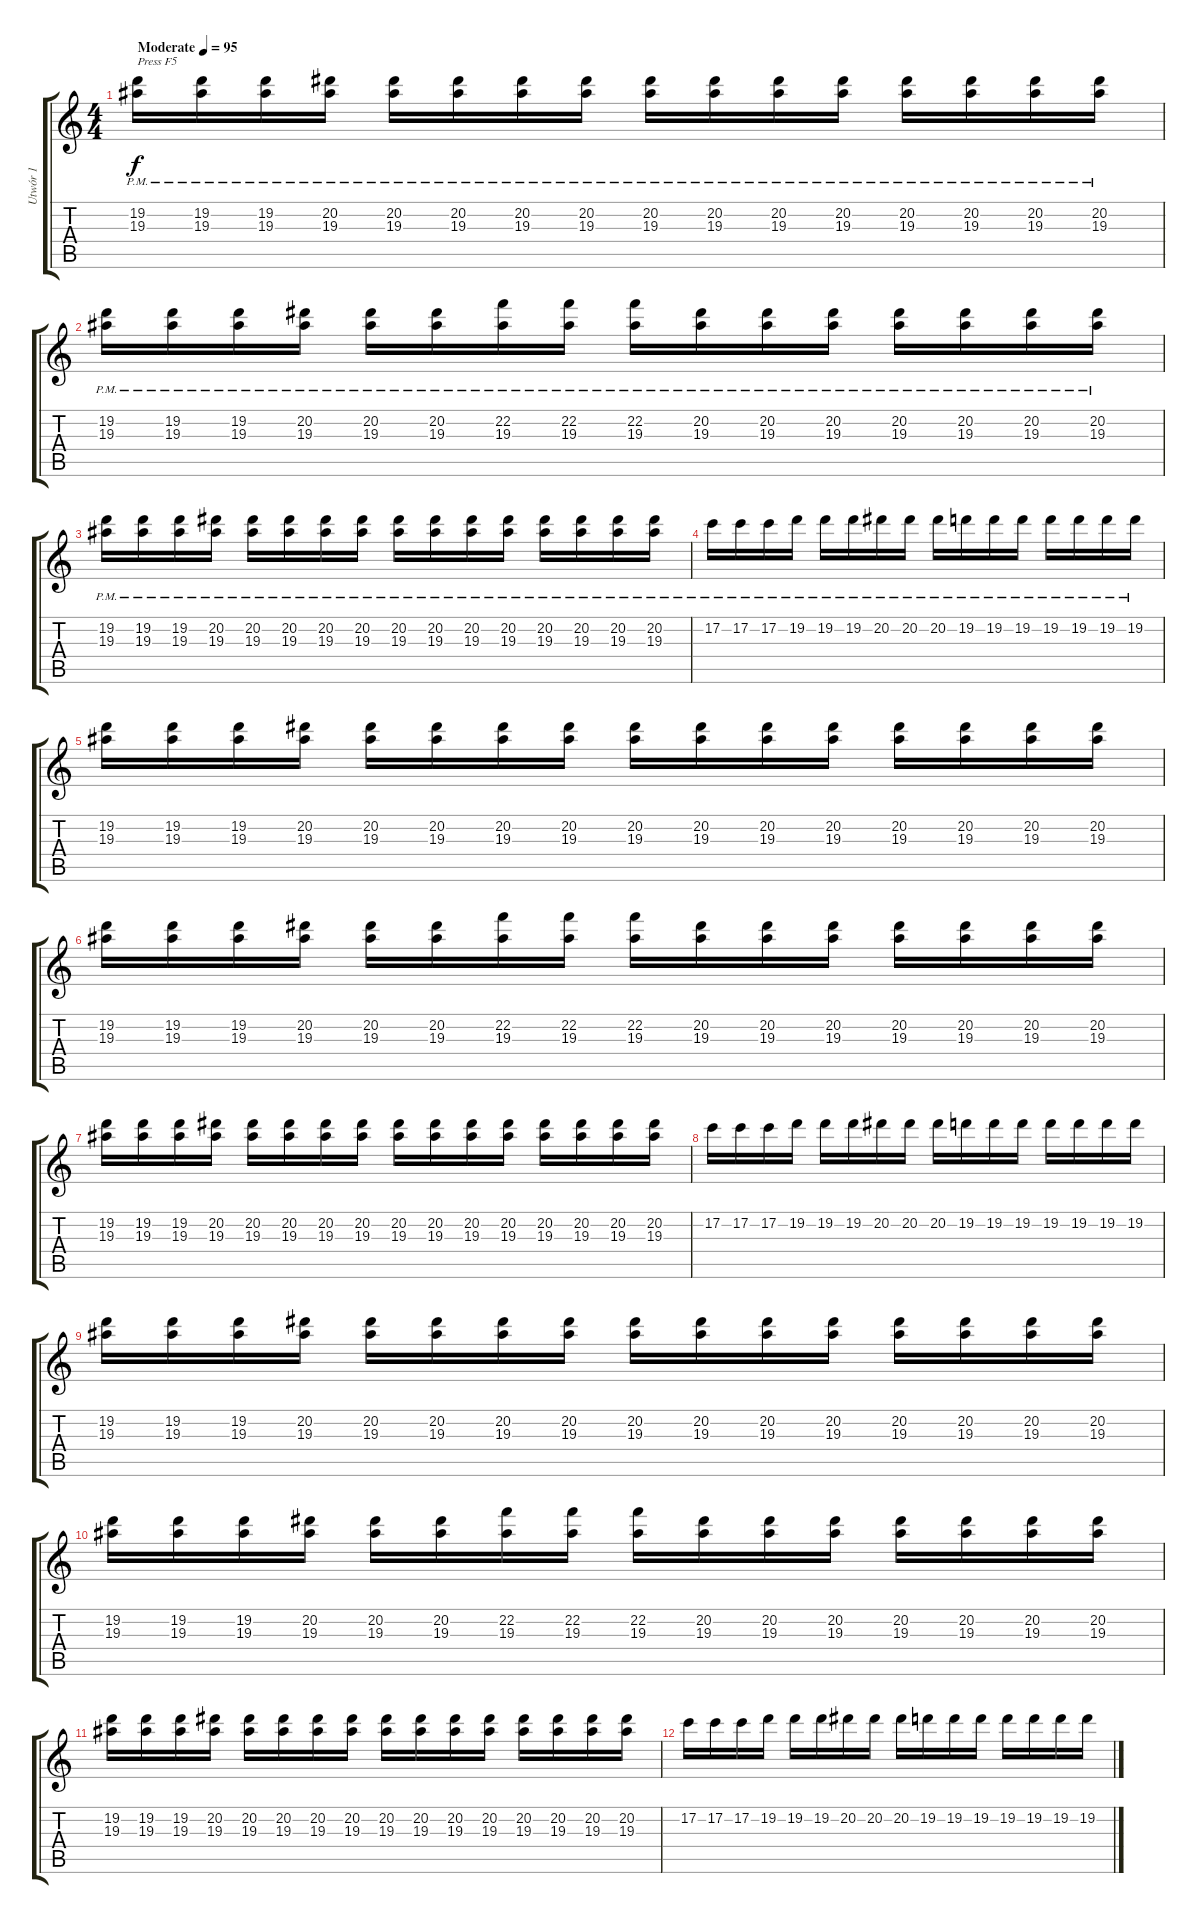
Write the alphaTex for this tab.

\track ("Utwór 1" "Utwór 1") {instrument distortionguitar}
\staff {score tabs}
\tuning (C4 G3 Eb3 Bb2 F2 C2) {hide}
\ts (4 4)
\tempo (95 "Moderate")
\clef g2
\ks c
(19.2{pm} 19.3{pm}).16{txt "Press F5" dy f instrument distortionguitar} (19.2{pm} 19.3{pm}).16 (19.2{pm} 19.3{pm}).16 (20.2{pm} 19.3{pm}).16 (20.2{pm} 19.3{pm}).16 (20.2{pm} 19.3{pm}).16 (20.2{pm} 19.3{pm}).16 (20.2{pm} 19.3{pm}).16 (20.2{pm} 19.3{pm}).16 (20.2{pm} 19.3{pm}).16 (20.2{pm} 19.3{pm}).16 (20.2{pm} 19.3{pm}).16 (20.2{pm} 19.3{pm}).16 (20.2{pm} 19.3{pm}).16 (20.2{pm} 19.3{pm}).16 (20.2{pm} 19.3{pm}).16 |
(19.2{pm} 19.3{pm}).16 (19.2{pm} 19.3{pm}).16 (19.2{pm} 19.3{pm}).16 (20.2{pm} 19.3{pm}).16 (20.2{pm} 19.3{pm}).16 (20.2{pm} 19.3{pm}).16 (22.2{pm} 19.3{pm}).16 (22.2{pm} 19.3{pm}).16 (22.2{pm} 19.3{pm}).16 (20.2{pm} 19.3{pm}).16 (20.2{pm} 19.3{pm}).16 (20.2{pm} 19.3{pm}).16 (20.2{pm} 19.3{pm}).16 (20.2{pm} 19.3{pm}).16 (20.2{pm} 19.3{pm}).16 (20.2{pm} 19.3{pm}).16 |
(19.2{pm} 19.3{pm}).16 (19.2{pm} 19.3{pm}).16 (19.2{pm} 19.3{pm}).16 (20.2{pm} 19.3{pm}).16 (20.2{pm} 19.3{pm}).16 (20.2{pm} 19.3{pm}).16 (20.2{pm} 19.3{pm}).16 (20.2{pm} 19.3{pm}).16 (20.2{pm} 19.3{pm}).16 (20.2{pm} 19.3{pm}).16 (20.2{pm} 19.3{pm}).16 (20.2{pm} 19.3{pm}).16 (20.2{pm} 19.3{pm}).16 (20.2{pm} 19.3{pm}).16 (20.2{pm} 19.3{pm}).16 (20.2{pm} 19.3{pm}).16 |
17.2{pm}.16 17.2{pm}.16 17.2{pm}.16 19.2{pm}.16 19.2{pm}.16 19.2{pm}.16 20.2{pm}.16 20.2{pm}.16 20.2{pm}.16 19.2{pm}.16 19.2{pm}.16 19.2{pm}.16 19.2{pm}.16 19.2{pm}.16 19.2{pm}.16 19.2{pm}.16 |
(19.2 19.3).16 (19.2 19.3).16 (19.2 19.3).16 (20.2 19.3).16 (20.2 19.3).16 (20.2 19.3).16 (20.2 19.3).16 (20.2 19.3).16 (20.2 19.3).16 (20.2 19.3).16 (20.2 19.3).16 (20.2 19.3).16 (20.2 19.3).16 (20.2 19.3).16 (20.2 19.3).16 (20.2 19.3).16 |
(19.2 19.3).16 (19.2 19.3).16 (19.2 19.3).16 (20.2 19.3).16 (20.2 19.3).16 (20.2 19.3).16 (22.2 19.3).16 (22.2 19.3).16 (22.2 19.3).16 (20.2 19.3).16 (20.2 19.3).16 (20.2 19.3).16 (20.2 19.3).16 (20.2 19.3).16 (20.2 19.3).16 (20.2 19.3).16 |
(19.2 19.3).16 (19.2 19.3).16 (19.2 19.3).16 (20.2 19.3).16 (20.2 19.3).16 (20.2 19.3).16 (20.2 19.3).16 (20.2 19.3).16 (20.2 19.3).16 (20.2 19.3).16 (20.2 19.3).16 (20.2 19.3).16 (20.2 19.3).16 (20.2 19.3).16 (20.2 19.3).16 (20.2 19.3).16 |
17.2.16 17.2.16 17.2.16 19.2.16 19.2.16 19.2.16 20.2.16 20.2.16 20.2.16 19.2.16 19.2.16 19.2.16 19.2.16 19.2.16 19.2.16 19.2.16 |
(19.2 19.3).16 (19.2 19.3).16 (19.2 19.3).16 (20.2 19.3).16 (20.2 19.3).16 (20.2 19.3).16 (20.2 19.3).16 (20.2 19.3).16 (20.2 19.3).16 (20.2 19.3).16 (20.2 19.3).16 (20.2 19.3).16 (20.2 19.3).16 (20.2 19.3).16 (20.2 19.3).16 (20.2 19.3).16 |
(19.2 19.3).16 (19.2 19.3).16 (19.2 19.3).16 (20.2 19.3).16 (20.2 19.3).16 (20.2 19.3).16 (22.2 19.3).16 (22.2 19.3).16 (22.2 19.3).16 (20.2 19.3).16 (20.2 19.3).16 (20.2 19.3).16 (20.2 19.3).16 (20.2 19.3).16 (20.2 19.3).16 (20.2 19.3).16 |
(19.2 19.3).16 (19.2 19.3).16 (19.2 19.3).16 (20.2 19.3).16 (20.2 19.3).16 (20.2 19.3).16 (20.2 19.3).16 (20.2 19.3).16 (20.2 19.3).16 (20.2 19.3).16 (20.2 19.3).16 (20.2 19.3).16 (20.2 19.3).16 (20.2 19.3).16 (20.2 19.3).16 (20.2 19.3).16 |
17.2.16 17.2.16 17.2.16 19.2.16 19.2.16 19.2.16 20.2.16 20.2.16 20.2.16 19.2.16 19.2.16 19.2.16 19.2.16 19.2.16 19.2.16 19.2.16
